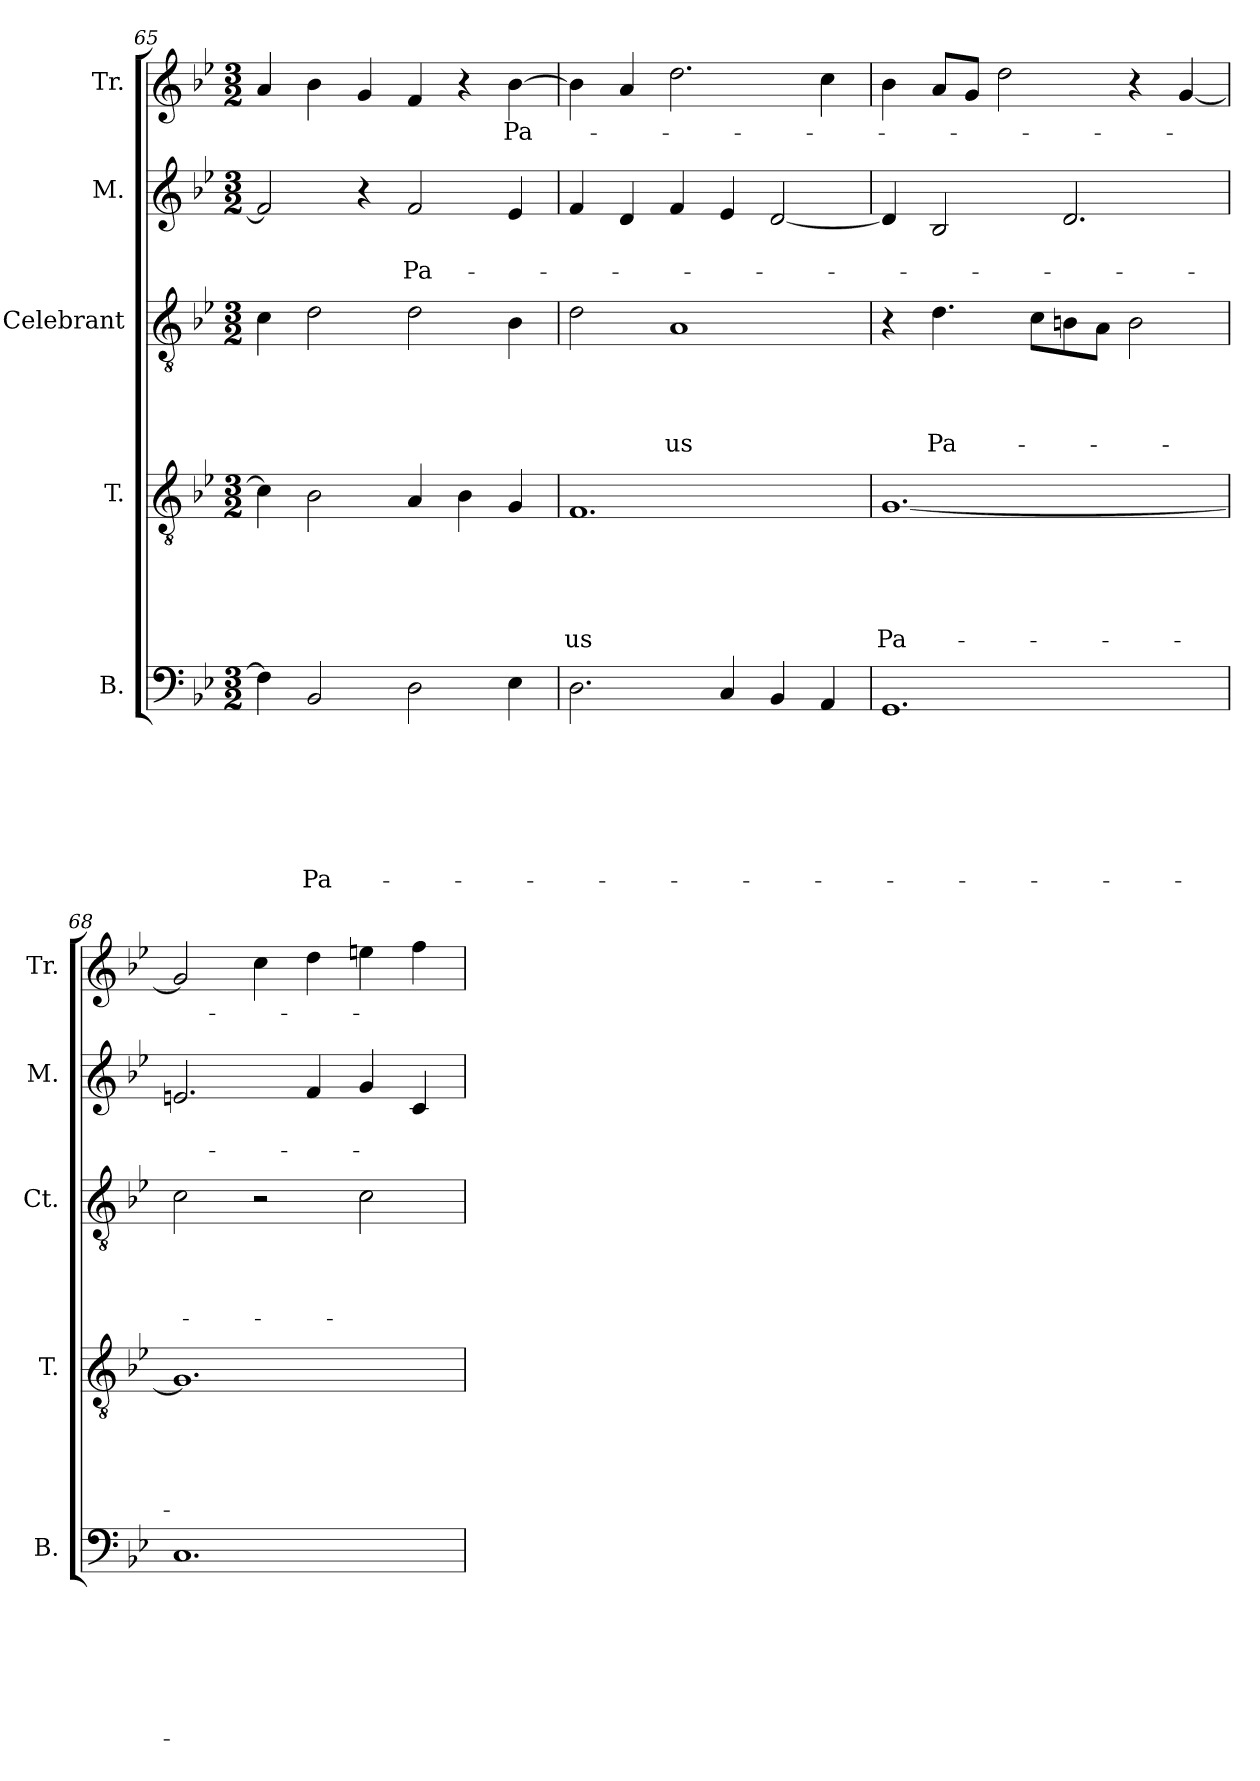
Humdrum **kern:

**kern	**text	**text	**text	**text	**text	**text	**text	**kern	**text	**text	**text	**text	**text	**kern	**text	**text	**text	**text	**kern	**text	**text	**kern	**text
*part5	*part5	*part5	*part5	*part5	*part5	*part5	*part5	*part4	*part4	*part4	*part4	*part4	*part4	*part3	*part3	*part3	*part3	*part3	*part2	*part2	*part2	*part1	*part1
*staff5	*staff5	*staff5	*staff5	*staff5	*staff5	*staff5	*staff5	*staff4	*staff4	*staff4	*staff4	*staff4	*staff4	*staff3	*staff3	*staff3	*staff3	*staff3	*staff2	*staff2	*staff2	*staff1	*staff1
*I"B.	*	*	*	*	*	*	*	*I"T.	*	*	*	*	*	*I"Celebrant	*	*	*	*	*I"M.	*	*	*I"Tr.	*
*I'B.	*	*	*	*	*	*	*	*I'T.	*	*	*	*	*	*I'Ct.	*	*	*	*	*I'M.	*	*	*I'Tr.	*
*clefF4	*	*	*	*	*	*	*	*clefGv2	*	*	*	*	*	*clefGv2	*	*	*	*	*clefG2	*	*	*clefG2	*
*k[b-e-]	*	*	*	*	*	*	*	*k[b-e-]	*	*	*	*	*	*k[b-e-]	*	*	*	*	*k[b-e-]	*	*	*k[b-e-]	*
*B-:	*	*	*	*	*	*	*	*B-:	*	*	*	*	*	*B-:	*	*	*	*	*B-:	*	*	*B-:	*
*M3/2	*	*	*	*	*	*	*	*M3/2	*	*	*	*	*	*M3/2	*	*	*	*	*M3/2	*	*	*M3/2	*
=65	=65	=65	=65	=65	=65	=65	=65	=65	=65	=65	=65	=65	=65	=65	=65	=65	=65	=65	=65	=65	=65	=65	=65
4F\]	.	.	.	.	.	.	.	4c\]	.	.	.	.	.	4c\	.	.	.	.	2f/]	.	.	4a/	.
!	!	!	!	!	!	!	!LO:LY:b	!	!	!	!	!	!	!	!	!	!	!	!	!	!	!	!
2BB-/	.	.	.	.	.	.	Pa-	2B-\	.	.	.	.	.	2d\	.	.	.	.	.	.	.	4b-\	.
.	.	.	.	.	.	.	.	.	.	.	.	.	.	.	.	.	.	.	4r	.	.	4g/	.
!	!	!	!	!	!	!	!	!	!	!	!	!	!	!	!	!	!	!	!	!	!LO:LY:b	!	!
2D\	.	.	.	.	.	.	.	4A/	.	.	.	.	.	2d\	.	.	.	.	2f/	.	Pa-	4f/	.
.	.	.	.	.	.	.	.	4B-\	.	.	.	.	.	.	.	.	.	.	.	.	.	4r	.
!	!	!	!	!	!	!	!	!	!	!	!	!	!	!	!	!	!	!	!	!	!	!	!LO:LY:b
4E-\	.	.	.	.	.	.	.	4G/	.	.	.	.	.	4B-\	.	.	.	.	4e-/	.	.	[>4b-\	Pa-
=66	=66	=66	=66	=66	=66	=66	=66	=66	=66	=66	=66	=66	=66	=66	=66	=66	=66	=66	=66	=66	=66	=66	=66
!	!	!	!	!	!	!	!	!	!	!	!	!	!LO:LY:b	!	!	!	!	!	!	!	!	!	!
2.D\	.	.	.	.	.	.	.	1.F	.	.	.	.	-us	2d\	.	.	.	.	4f/	.	.	4b-\]	.
.	.	.	.	.	.	.	.	.	.	.	.	.	.	.	.	.	.	.	4d/	.	.	4a/	.
!	!	!	!	!	!	!	!	!	!	!	!	!	!	!	!	!	!	!LO:LY:b	!	!	!	!	!
.	.	.	.	.	.	.	.	.	.	.	.	.	.	1A	.	.	.	-us	4f/	.	.	2.dd\	.
4C/	.	.	.	.	.	.	.	.	.	.	.	.	.	.	.	.	.	.	4e-/	.	.	.	.
4BB-/	.	.	.	.	.	.	.	.	.	.	.	.	.	.	.	.	.	.	[<2d/	.	.	.	.
4AA/	.	.	.	.	.	.	.	.	.	.	.	.	.	.	.	.	.	.	.	.	.	4cc\	.
=67	=67	=67	=67	=67	=67	=67	=67	=67	=67	=67	=67	=67	=67	=67	=67	=67	=67	=67	=67	=67	=67	=67	=67
!	!	!	!	!	!	!	!	!	!	!	!	!	!LO:LY:b	!	!	!	!	!	!	!	!	!	!
1.GG	.	.	.	.	.	.	.	[<1.G	.	.	.	.	Pa-	4r	.	.	.	.	4d/]	.	.	4b-\	.
!	!	!	!	!	!	!	!	!	!	!	!	!	!	!	!	!	!	!LO:LY:b	!	!	!	!	!
.	.	.	.	.	.	.	.	.	.	.	.	.	.	4.d\	.	.	.	Pa-	2B-/	.	.	8a/L	.
.	.	.	.	.	.	.	.	.	.	.	.	.	.	.	.	.	.	.	.	.	.	8g/J	.
.	.	.	.	.	.	.	.	.	.	.	.	.	.	.	.	.	.	.	.	.	.	2dd\	.
.	.	.	.	.	.	.	.	.	.	.	.	.	.	8c\L	.	.	.	.	.	.	.	.	.
.	.	.	.	.	.	.	.	.	.	.	.	.	.	8Bn\	.	.	.	.	2.d/	.	.	.	.
.	.	.	.	.	.	.	.	.	.	.	.	.	.	8A\J	.	.	.	.	.	.	.	.	.
.	.	.	.	.	.	.	.	.	.	.	.	.	.	2B\	.	.	.	.	.	.	.	4r	.
.	.	.	.	.	.	.	.	.	.	.	.	.	.	.	.	.	.	.	.	.	.	[<4g/	.
=68	=68	=68	=68	=68	=68	=68	=68	=68	=68	=68	=68	=68	=68	=68	=68	=68	=68	=68	=68	=68	=68	=68	=68
1.C	.	.	.	.	.	.	.	1.G]	.	.	.	.	.	2c\	.	.	.	.	2.en/	.	.	2g/]	.
.	.	.	.	.	.	.	.	.	.	.	.	.	.	2r	.	.	.	.	.	.	.	4cc\	.
.	.	.	.	.	.	.	.	.	.	.	.	.	.	.	.	.	.	.	4f/	.	.	4dd\	.
.	.	.	.	.	.	.	.	.	.	.	.	.	.	2c\	.	.	.	.	4g/	.	.	4een\	.
.	.	.	.	.	.	.	.	.	.	.	.	.	.	.	.	.	.	.	4c/	.	.	4ff\	.
=	=	=	=	=	=	=	=	=	=	=	=	=	=	=	=	=	=	=	=	=	=	=	=
*-	*-	*-	*-	*-	*-	*-	*-	*-	*-	*-	*-	*-	*-	*-	*-	*-	*-	*-	*-	*-	*-	*-	*-
